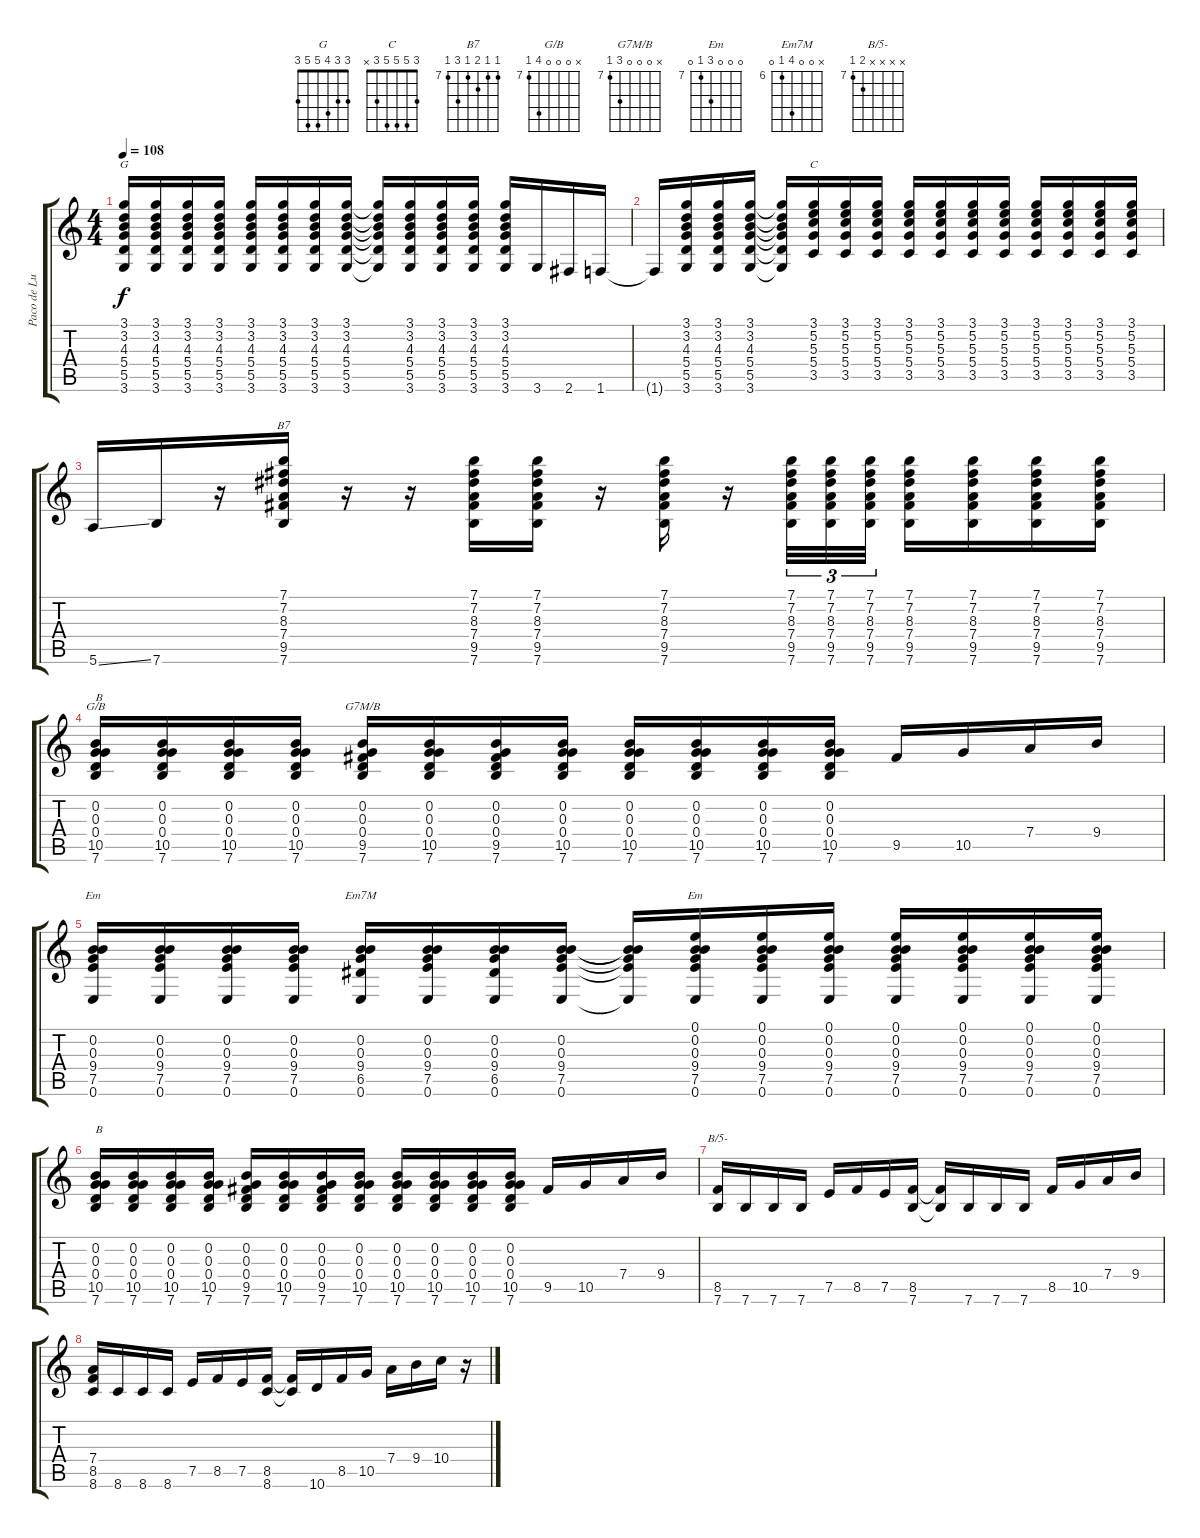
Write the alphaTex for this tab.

\track ("Paco de Lucia" "Paco de Lu") {instrument acousticguitarnylon}
\staff {score tabs}
\tuning (E4 B3 G3 D3 A2 E2) {hide}
\chord ("G" 3 3 4 5 5 3)
\chord ("C" 3 5 5 5 3 x)
\chord ("B7" 7 7 8 7 9 7) {firstfret 7}
\chord ("G/B" x 0 0 0 10 7) {firstfret 7}
\chord ("G7M/B" x 0 0 0 9 7) {firstfret 7}
\chord ("Em" x 0 0 9 7 0) {firstfret 7}
\chord ("Em7M" x 0 0 9 6 0) {firstfret 6}
\chord ("Em" 0 0 0 9 7 0) {firstfret 7}
\chord ("B/5-" x x x x 8 7) {firstfret 7}
\ts (4 4)
\tempo 108
\clef g2
\ks c
(3.1 3.2 4.3 5.4 5.5 3.6).16{ch "G" dy f volume 11} (3.1 3.2 4.3 5.4 5.5 3.6).16 (3.1 3.2 4.3 5.4 5.5 3.6).16 (3.1 3.2 4.3 5.4 5.5 3.6).16 (3.1 3.2 4.3 5.4 5.5 3.6).16 (3.1 3.2 4.3 5.4 5.5 3.6).16 (3.1 3.2 4.3 5.4 5.5 3.6).16 (3.1 3.2 4.3 5.4 5.5 3.6).16 (3.1{t} 3.2{t} 4.3{t} 5.4{t} 5.5{t} 3.6{t}).16 (3.1 3.2 4.3 5.4 5.5 3.6).16 (3.1 3.2 4.3 5.4 5.5 3.6).16 (3.1 3.2 4.3 5.4 5.5 3.6).16 (3.1 3.2 4.3 5.4 5.5 3.6).16 3.6.16 2.6.16 1.6.16 |
1.6{t}.16 (3.1 3.2 4.3 5.4 5.5 3.6).16{volume 11} (3.1 3.2 4.3 5.4 5.5 3.6).16 (3.1 3.2 4.3 5.4 5.5 3.6).16 (3.1{t} 3.2{t} 4.3{t} 5.4{t} 5.5{t} 3.6{t}).16 (3.1 5.2 5.3 5.4 3.5).16{ch "C"} (3.1 5.2 5.3 5.4 3.5).16 (3.1 5.2 5.3 5.4 3.5).16 (3.1 5.2 5.3 5.4 3.5).16 (3.1 5.2 5.3 5.4 3.5).16 (3.1 5.2 5.3 5.4 3.5).16 (3.1 5.2 5.3 5.4 3.5).16 (3.1 5.2 5.3 5.4 3.5).16 (3.1 5.2 5.3 5.4 3.5).16 (3.1 5.2 5.3 5.4 3.5).16 (3.1 5.2 5.3 5.4 3.5).16 |
5.6{ss}.16{volume 13} 7.6.16 r.16 (7.1 7.2 8.3 7.4 9.5 7.6).16{ch "B7"} r.16 r.16 (7.1 7.2 8.3 7.4 9.5 7.6).16 (7.1 7.2 8.3 7.4 9.5 7.6).16 r.16 (7.1 7.2 8.3 7.4 9.5 7.6).16 r.16 (7.1 7.2 8.3 7.4 9.5 7.6).32{tu (3 2)} (7.1 7.2 8.3 7.4 9.5 7.6).32{tu (3 2)} (7.1 7.2 8.3 7.4 9.5 7.6).32{tu (3 2)} (7.1 7.2 8.3 7.4 9.5 7.6).16 (7.1 7.2 8.3 7.4 9.5 7.6).16 (7.1 7.2 8.3 7.4 9.5 7.6).16 (7.1 7.2 8.3 7.4 9.5 7.6).16 |
(0.2 0.3 0.4 10.5 7.6).16{ch "G/B" txt "B"} (0.2 0.3 0.4 10.5 7.6).16 (0.2 0.3 0.4 10.5 7.6).16 (0.2 0.3 0.4 10.5 7.6).16 (0.2 0.3 0.4 9.5 7.6).16{ch "G7M/B"} (0.2 0.3 0.4 10.5 7.6).16 (0.2 0.3 0.4 9.5 7.6).16 (0.2 0.3 0.4 10.5 7.6).16 (0.2 0.3 0.4 10.5 7.6).16 (0.2 0.3 0.4 10.5 7.6).16 (0.2 0.3 0.4 10.5 7.6).16 (0.2 0.3 0.4 10.5 7.6).16 9.5.16 10.5.16 7.4.16 9.4.16 |
(0.2 0.3 9.4 7.5 0.6).16{ch "Em"} (0.2 0.3 9.4 7.5 0.6).16 (0.2 0.3 9.4 7.5 0.6).16 (0.2 0.3 9.4 7.5 0.6).16 (0.2 0.3 9.4 6.5 0.6).16{ch "Em7M"} (0.2 0.3 9.4 7.5 0.6).16 (0.2 0.3 9.4 6.5 0.6).16 (0.2 0.3 9.4 7.5 0.6).16 (0.2{t} 0.3{t} 9.4{t} 7.5{t} 0.6{t}).16 (0.1 0.2 0.3 9.4 7.5 0.6).16{ch "Em"} (0.1 0.2 0.3 9.4 7.5 0.6).16 (0.1 0.2 0.3 9.4 7.5 0.6).16 (0.1 0.2 0.3 9.4 7.5 0.6).16 (0.1 0.2 0.3 9.4 7.5 0.6).16 (0.1 0.2 0.3 9.4 7.5 0.6).16 (0.1 0.2 0.3 9.4 7.5 0.6).16 |
(0.2 0.3 0.4 10.5 7.6).16{txt "B"} (0.2 0.3 0.4 10.5 7.6).16 (0.2 0.3 0.4 10.5 7.6).16 (0.2 0.3 0.4 10.5 7.6).16 (0.2 0.3 0.4 9.5 7.6).16 (0.2 0.3 0.4 10.5 7.6).16 (0.2 0.3 0.4 9.5 7.6).16 (0.2 0.3 0.4 10.5 7.6).16 (0.2 0.3 0.4 10.5 7.6).16 (0.2 0.3 0.4 10.5 7.6).16 (0.2 0.3 0.4 10.5 7.6).16 (0.2 0.3 0.4 10.5 7.6).16 9.5.16 10.5.16 7.4.16 9.4.16 |
(8.5 7.6).16{ch "B/5-"} 7.6.16 7.6.16 7.6.16 7.5.16 8.5.16 7.5.16 (8.5 7.6).16 (8.5{t} 7.6{t}).16 7.6.16 7.6.16 7.6.16 8.5.16 10.5.16 7.4.16 9.4.16 |
(7.4 8.5 8.6).16 8.6.16 8.6.16 8.6.16 7.5.16 8.5.16 7.5.16 (8.5 8.6).16 (8.5{t} 8.6{t}).16 10.6.16 8.5.16 10.5.16 7.4.16 9.4.16 10.4.16 r.16
